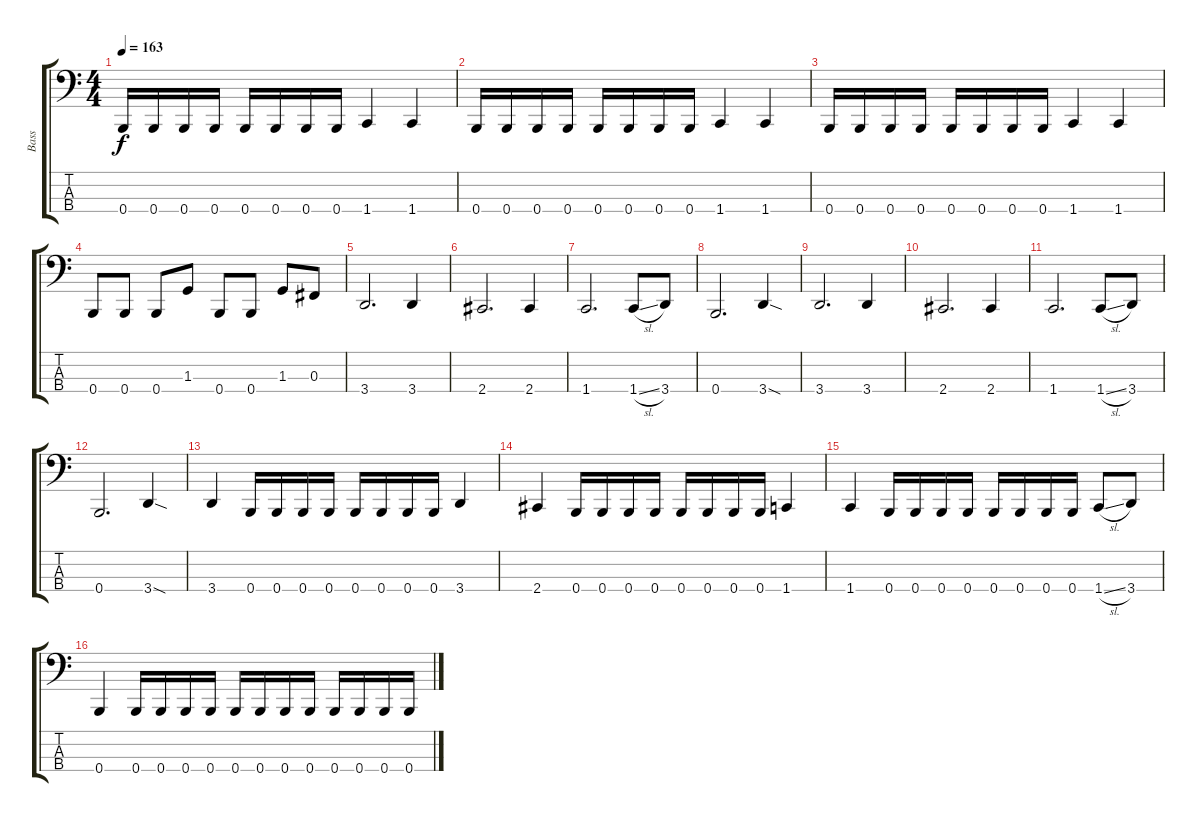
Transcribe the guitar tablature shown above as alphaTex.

\track ("Bass" "Bass") {instrument electricbasspick}
\staff {score tabs}
\tuning (E2 B1 Gb1 B0) {hide}
\ts (4 4)
\tempo 163
\clef f4
\ks c
0.4.16{dy f} 0.4.16 0.4.16 0.4.16 0.4.16 0.4.16 0.4.16 0.4.16 1.4.4 1.4.4 |
0.4.16 0.4.16 0.4.16 0.4.16 0.4.16 0.4.16 0.4.16 0.4.16 1.4.4 1.4.4 |
0.4.16 0.4.16 0.4.16 0.4.16 0.4.16 0.4.16 0.4.16 0.4.16 1.4.4 1.4.4 |
0.4.8 0.4.8 0.4.8 1.3.8 0.4.8 0.4.8 1.3.8 0.3.8 |
3.4.2{d} 3.4.4 |
2.4.2{d} 2.4.4 |
1.4.2{d} 1.4{sl}.8 3.4.8 |
0.4.2{d} 3.4{sod}.4 |
3.4.2{d} 3.4.4 |
2.4.2{d} 2.4.4 |
1.4.2{d} 1.4{sl}.8 3.4.8 |
0.4.2{d} 3.4{sod}.4 |
3.4.4 0.4.16 0.4.16 0.4.16 0.4.16 0.4.16 0.4.16 0.4.16 0.4.16 3.4.4 |
2.4.4 0.4.16 0.4.16 0.4.16 0.4.16 0.4.16 0.4.16 0.4.16 0.4.16 1.4.4 |
1.4.4 0.4.16 0.4.16 0.4.16 0.4.16 0.4.16 0.4.16 0.4.16 0.4.16 1.4{sl}.8 3.4.8 |
0.4.4 0.4.16 0.4.16 0.4.16 0.4.16 0.4.16 0.4.16 0.4.16 0.4.16 0.4.16 0.4.16 0.4.16 0.4.16
